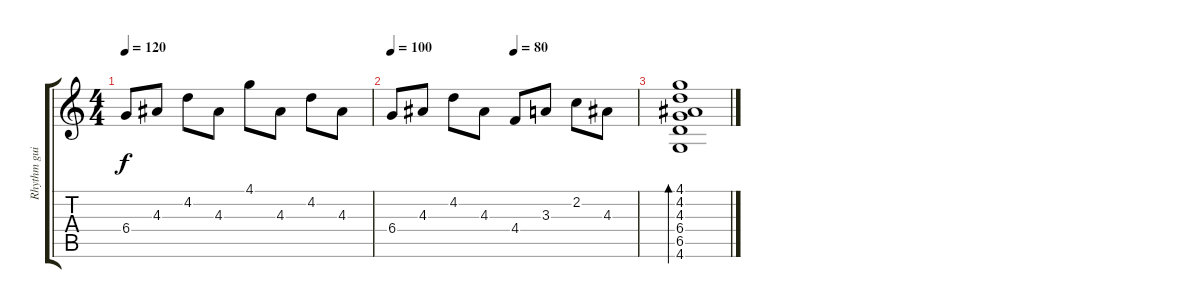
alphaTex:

\track ("Rhythm guitar" "Rhythm gui") {instrument acousticguitarsteel}
\staff {score tabs}
\tuning (Eb4 Bb3 Gb3 Db3 Ab2 Eb2) {hide}
\ts (4 4)
\tempo 120
\clef g2
\ks c
6.4.8{dy f} 4.3.8 4.2.8 4.3.8 4.1.8 4.3.8 4.2.8 4.3.8 |
\tempo 100
\tempo (80 0.5)
6.4.8{volume 1} 4.3.8 4.2.8 4.3.8 4.4.8 3.3.8 2.2.8 4.3.8 |
(4.1 4.2 4.3 6.4 6.5 4.6).1{bd 480}
